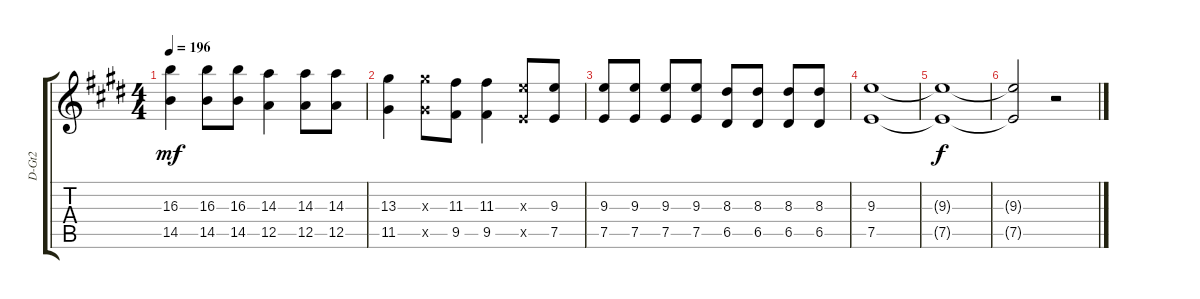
\track ("D-Gt2" "D-Gt2") {instrument distortionguitar}
\staff {score tabs}
\tuning (E4 B3 G3 D3 A2 E2) {hide}
\ts (4 4)
\tempo 196
\clef g2
\ks e
(16.3 14.5).4{dy mf} (16.3 14.5).8 (16.3 14.5).8 (14.3 12.5).4 (14.3 12.5).8 (14.3 12.5).8 |
(13.3 11.5).4 (13.3{x} 11.5{x}).8 (11.3 9.5).8 (11.3 9.5).4 (9.3{x} 7.5{x}).8 (9.3 7.5).8 |
(9.3 7.5).8 (9.3 7.5).8 (9.3 7.5).8 (9.3 7.5).8 (8.3 6.5).8 (8.3 6.5).8 (8.3 6.5).8 (8.3 6.5).8 |
(9.3 7.5).1 |
(9.3{t} 7.5{t}).1{dy f} |
(9.3{t} 7.5{t}).2 r.2
